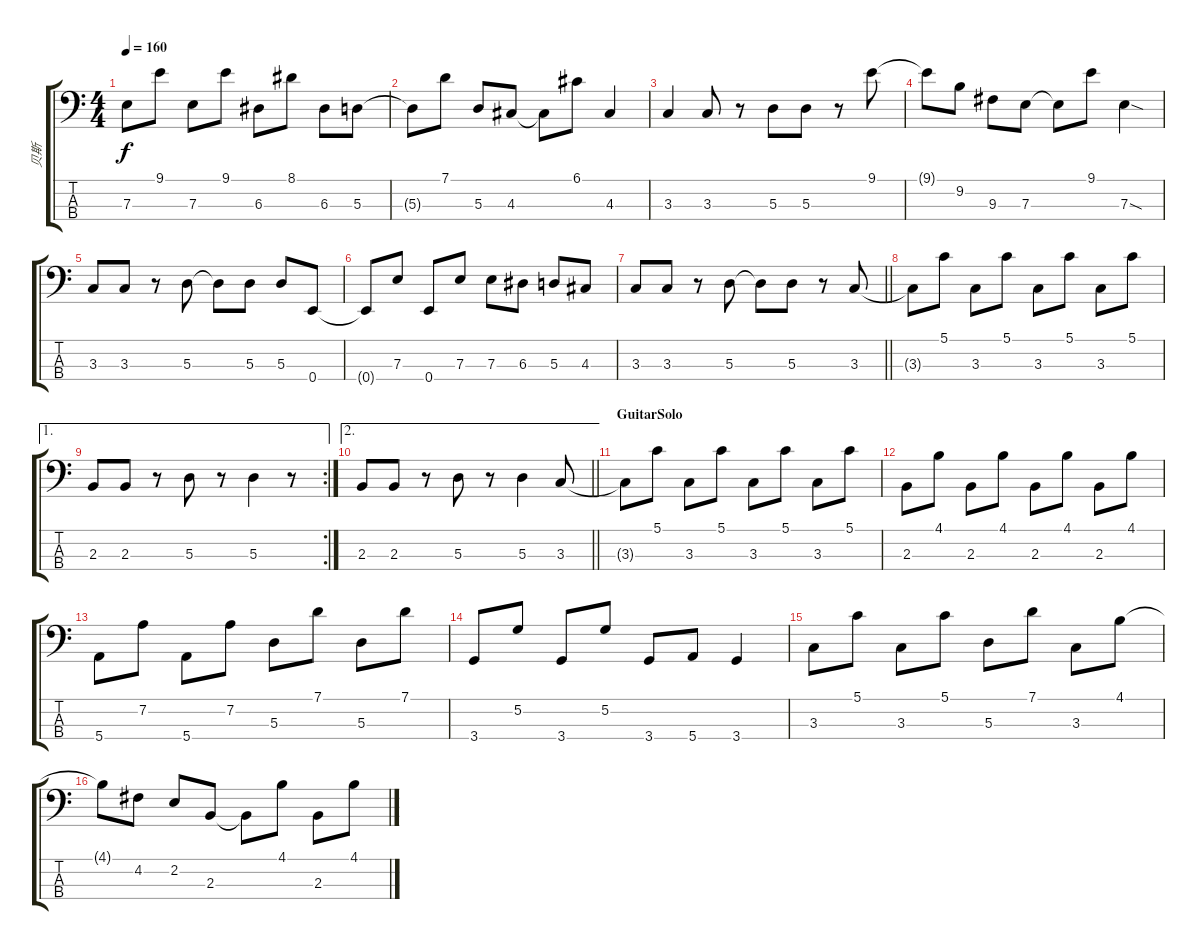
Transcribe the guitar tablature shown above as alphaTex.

\track ("贝斯" "贝斯") {instrument electricbassfinger}
\staff {score tabs}
\tuning (G2 D2 A1 E1) {hide}
\ts (4 4)
\tempo 160
\clef f4
\ks c
7.3.8{dy f} 9.1.8 7.3.8 9.1.8 6.3.8 8.1.8 6.3.8 5.3.8 |
5.3{t}.8 7.1.8 5.3.8 4.3.8 4.3{t}.8 6.1.8 4.3.4 |
3.3.4 3.3.8 r.8 5.3.8 5.3.8 r.8 9.1.8 |
9.1{t}.8 9.2.8 9.3.8 7.3.8 7.3{t}.8 9.1.8 7.3{sod}.4 |
3.3.8 3.3.8 r.8 5.3.8 5.3{t}.8 5.3.8 5.3.8 0.4.8 |
0.4{t}.8 7.3.8 0.4.8 7.3.8 7.3.8 6.3.8 5.3.8 4.3.8 |
\barLineRight lightlight
3.3.8 3.3.8 r.8 5.3.8 5.3{t}.8 5.3.8 r.8 3.3.8 |
3.3{t}.8 5.1.8 3.3.8 5.1.8 3.3.8 5.1.8 3.3.8 5.1.8 |
\ae 1
\rc 2
2.3.8 2.3.8 r.8 5.3.8 r.8 5.3.4 r.8 |
\ae 2
\barLineRight lightlight
2.3.8 2.3.8 r.8 5.3.8 r.8 5.3.4 3.3.8 |
\section ("" "GuitarSolo")
3.3{t}.8 5.1.8 3.3.8 5.1.8 3.3.8 5.1.8 3.3.8 5.1.8 |
2.3.8 4.1.8 2.3.8 4.1.8 2.3.8 4.1.8 2.3.8 4.1.8 |
5.4.8 7.2.8 5.4.8 7.2.8 5.3.8 7.1.8 5.3.8 7.1.8 |
3.4.8 5.2.8 3.4.8 5.2.8 3.4.8 5.4.8 3.4.4 |
3.3.8 5.1.8 3.3.8 5.1.8 5.3.8 7.1.8 3.3.8 4.1.8 |
4.1{t}.8 4.2.8 2.2.8 2.3.8 2.3{t}.8 4.1.8 2.3.8 4.1.8
